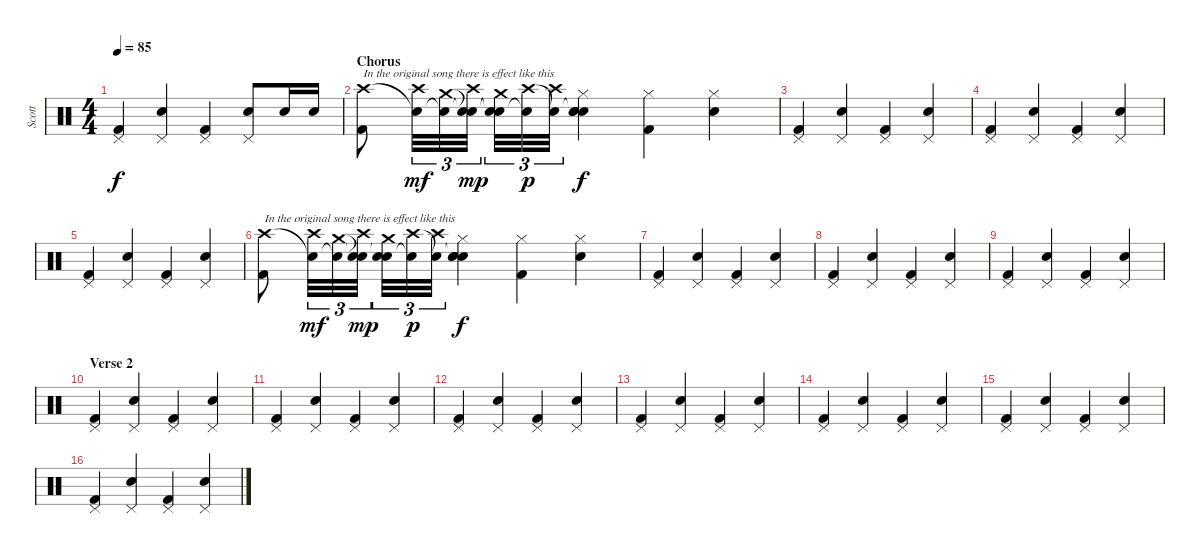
\track ("Scott" "Scott") {instrument percussion}
\staff {score}
\articulation defaults
\ts (4 4)
\tempo 85
\clef neutral
\ks c
("Pedal Hi-Hat (hit)" "Kick (hit) 2").4{dy f} ("Pedal Hi-Hat (hit)" "Snare (hit) 2").4 ("Pedal Hi-Hat (hit)" "Kick (hit) 2").4 ("Pedal Hi-Hat (hit)" "Snare (hit) 2").8 "Snare (hit) 2".16 "Snare (hit) 2".16 |
\section ("" "Chorus")
("Crash high (hit)" "Kick (hit) 2").8{txt "In the original song there is effect like this"} ("Snare (hit)"{t} "Crash high (hit)").32{tu (3 2) dy mf} ("Snare (hit)"{t} "Crash medium (hit)").32{tu (3 2)} ("Snare (hit)"{t} "Snare (hit)"{t} "Crash high (hit)").32{tu (3 2) dy mp} ("Snare (hit)"{t} "Snare (hit)"{t} "Crash medium (hit)").32{tu (3 2)} ("Snare (hit)"{t} "Crash high (hit)").32{tu (3 2) dy p} ("Crash high (hit)" "Snare (hit)"{t}).32{tu (3 2)} ("Hi-Hat (closed)" "Snare (hit)"{t} "Snare (hit) 2" "Snare (hit)").4{dy f} ("Hi-Hat (closed)" "Kick (hit) 2").4 ("Hi-Hat (closed)" "Snare (hit) 2").4 |
("Pedal Hi-Hat (hit)" "Kick (hit) 2").4 ("Pedal Hi-Hat (hit)" "Snare (hit) 2").4 ("Pedal Hi-Hat (hit)" "Kick (hit) 2").4 ("Pedal Hi-Hat (hit)" "Snare (hit) 2").4 |
("Pedal Hi-Hat (hit)" "Kick (hit) 2").4 ("Pedal Hi-Hat (hit)" "Snare (hit) 2").4 ("Pedal Hi-Hat (hit)" "Kick (hit) 2").4 ("Pedal Hi-Hat (hit)" "Snare (hit) 2").4 |
("Pedal Hi-Hat (hit)" "Kick (hit) 2").4 ("Pedal Hi-Hat (hit)" "Snare (hit) 2").4 ("Pedal Hi-Hat (hit)" "Kick (hit) 2").4 ("Pedal Hi-Hat (hit)" "Snare (hit) 2").4 |
("Crash high (hit)" "Kick (hit) 2").8{txt "In the original song there is effect like this"} ("Snare (hit)"{t} "Crash high (hit)").32{tu (3 2) dy mf} ("Snare (hit)"{t} "Crash medium (hit)").32{tu (3 2)} ("Snare (hit)"{t} "Snare (hit)"{t} "Crash high (hit)").32{tu (3 2) dy mp} ("Snare (hit)"{t} "Snare (hit)"{t} "Crash medium (hit)").32{tu (3 2)} ("Snare (hit)"{t} "Crash high (hit)").32{tu (3 2) dy p} ("Crash high (hit)" "Snare (hit)"{t}).32{tu (3 2)} ("Hi-Hat (closed)" "Snare (hit)"{t} "Snare (hit) 2" "Snare (hit)").4{dy f} ("Hi-Hat (closed)" "Kick (hit) 2").4 ("Hi-Hat (closed)" "Snare (hit) 2").4 |
("Pedal Hi-Hat (hit)" "Kick (hit) 2").4 ("Pedal Hi-Hat (hit)" "Snare (hit) 2").4 ("Pedal Hi-Hat (hit)" "Kick (hit) 2").4 ("Pedal Hi-Hat (hit)" "Snare (hit) 2").4 |
("Pedal Hi-Hat (hit)" "Kick (hit) 2").4 ("Pedal Hi-Hat (hit)" "Snare (hit) 2").4 ("Pedal Hi-Hat (hit)" "Kick (hit) 2").4 ("Pedal Hi-Hat (hit)" "Snare (hit) 2").4 |
("Pedal Hi-Hat (hit)" "Kick (hit) 2").4 ("Pedal Hi-Hat (hit)" "Snare (hit) 2").4 ("Pedal Hi-Hat (hit)" "Kick (hit) 2").4 ("Pedal Hi-Hat (hit)" "Snare (hit) 2").4 |
\section ("" "Verse 2")
("Pedal Hi-Hat (hit)" "Kick (hit) 2").4 ("Pedal Hi-Hat (hit)" "Snare (hit) 2").4 ("Pedal Hi-Hat (hit)" "Kick (hit) 2").4 ("Pedal Hi-Hat (hit)" "Snare (hit) 2").4 |
("Pedal Hi-Hat (hit)" "Kick (hit) 2").4 ("Pedal Hi-Hat (hit)" "Snare (hit) 2").4 ("Pedal Hi-Hat (hit)" "Kick (hit) 2").4 ("Pedal Hi-Hat (hit)" "Snare (hit) 2").4 |
("Pedal Hi-Hat (hit)" "Kick (hit) 2").4 ("Pedal Hi-Hat (hit)" "Snare (hit) 2").4 ("Pedal Hi-Hat (hit)" "Kick (hit) 2").4 ("Pedal Hi-Hat (hit)" "Snare (hit) 2").4 |
("Pedal Hi-Hat (hit)" "Kick (hit) 2").4 ("Pedal Hi-Hat (hit)" "Snare (hit) 2").4 ("Pedal Hi-Hat (hit)" "Kick (hit) 2").4 ("Pedal Hi-Hat (hit)" "Snare (hit) 2").4 |
("Pedal Hi-Hat (hit)" "Kick (hit) 2").4 ("Pedal Hi-Hat (hit)" "Snare (hit) 2").4 ("Pedal Hi-Hat (hit)" "Kick (hit) 2").4 ("Pedal Hi-Hat (hit)" "Snare (hit) 2").4 |
("Pedal Hi-Hat (hit)" "Kick (hit) 2").4 ("Pedal Hi-Hat (hit)" "Snare (hit) 2").4 ("Pedal Hi-Hat (hit)" "Kick (hit) 2").4 ("Pedal Hi-Hat (hit)" "Snare (hit) 2").4 |
("Pedal Hi-Hat (hit)" "Kick (hit) 2").4 ("Pedal Hi-Hat (hit)" "Snare (hit) 2").4 ("Pedal Hi-Hat (hit)" "Kick (hit) 2").4 ("Pedal Hi-Hat (hit)" "Snare (hit) 2").4
